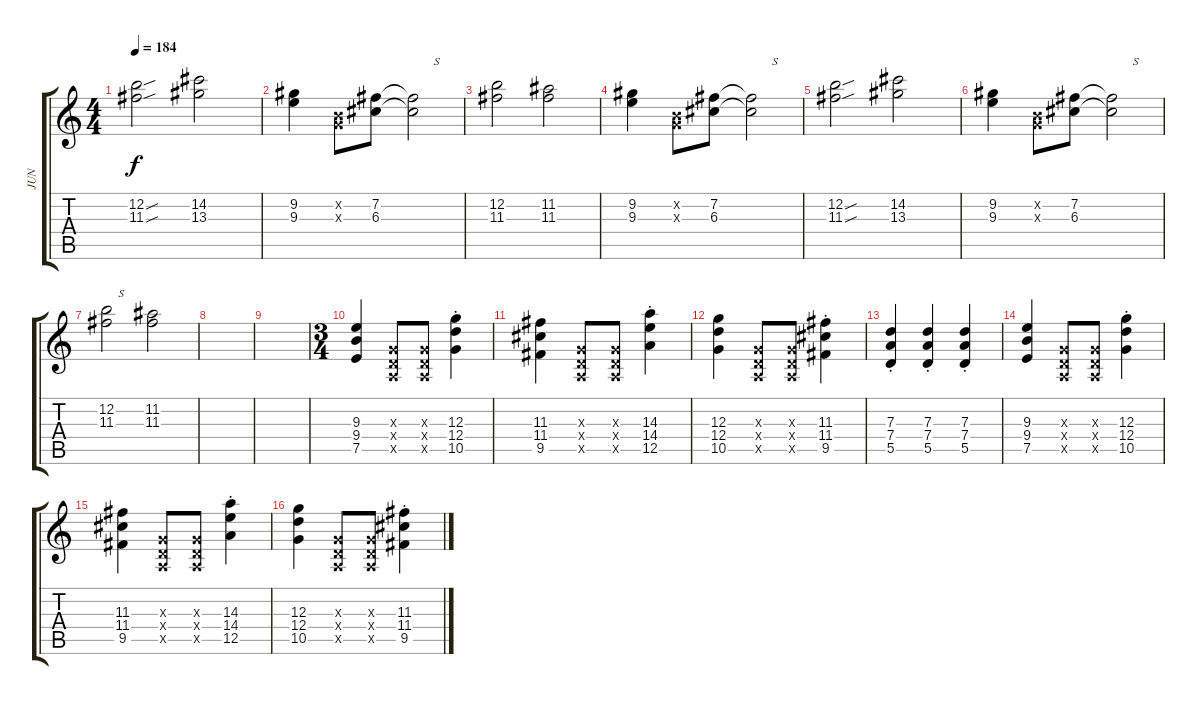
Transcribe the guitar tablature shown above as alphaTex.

\track ("JUN" "JUN") {instrument distortionguitar}
\staff {score tabs}
\tuning (E4 B3 G3 D3 A2 E2) {hide}
\ts (4 4)
\tempo 184
\clef g2
\ks c
(12.2{sou} 11.3{sou}).2{dy f} (14.2 13.3).2 |
(9.2 9.3).4 (0.2{x} 0.3{x}).8 (7.2 6.3).8 (7.2{t} 6.3{t}).2{txt "       S"} |
(12.2 11.3).2 (11.2 11.3).2 |
(9.2 9.3).4 (0.2{x} 0.3{x}).8 (7.2 6.3).8 (7.2{t} 6.3{t}).2{txt "       S"} |
(12.2{sou} 11.3{sou}).2 (14.2 13.3).2 |
(9.2 9.3).4 (0.2{x} 0.3{x}).8 (7.2 6.3).8 (7.2{t} 6.3{t}).2{txt "       S"} |
(12.2 11.3).2{txt "    S"} (11.2 11.3).2 |
|
|
\ts (3 4)
(9.3 9.4 7.5).4 (0.3{x} 0.4{x} 0.5{x}).8 (0.3{x} 0.4{x} 0.5{x}).8 (12.3{st} 12.4{st} 10.5{st}).4 |
(11.3 11.4 9.5).4 (0.3{x} 0.4{x} 0.5{x}).8 (0.3{x} 0.4{x} 0.5{x}).8 (14.3{st} 14.4{st} 12.5{st}).4 |
(12.3 12.4 10.5).4 (0.3{x} 0.4{x} 0.5{x}).8 (0.3{x} 0.4{x} 0.5{x}).8 (11.3{st} 11.4{st} 9.5{st}).4 |
(7.3{st} 7.4{st} 5.5{st}).4 (7.3{st} 7.4{st} 5.5{st}).4 (7.3{st} 7.4{st} 5.5{st}).4 |
(9.3 9.4 7.5).4 (0.3{x} 0.4{x} 0.5{x}).8 (0.3{x} 0.4{x} 0.5{x}).8 (12.3{st} 12.4{st} 10.5{st}).4 |
(11.3 11.4 9.5).4 (0.3{x} 0.4{x} 0.5{x}).8 (0.3{x} 0.4{x} 0.5{x}).8 (14.3{st} 14.4{st} 12.5{st}).4 |
(12.3 12.4 10.5).4 (0.3{x} 0.4{x} 0.5{x}).8 (0.3{x} 0.4{x} 0.5{x}).8 (11.3{st} 11.4{st} 9.5{st}).4
